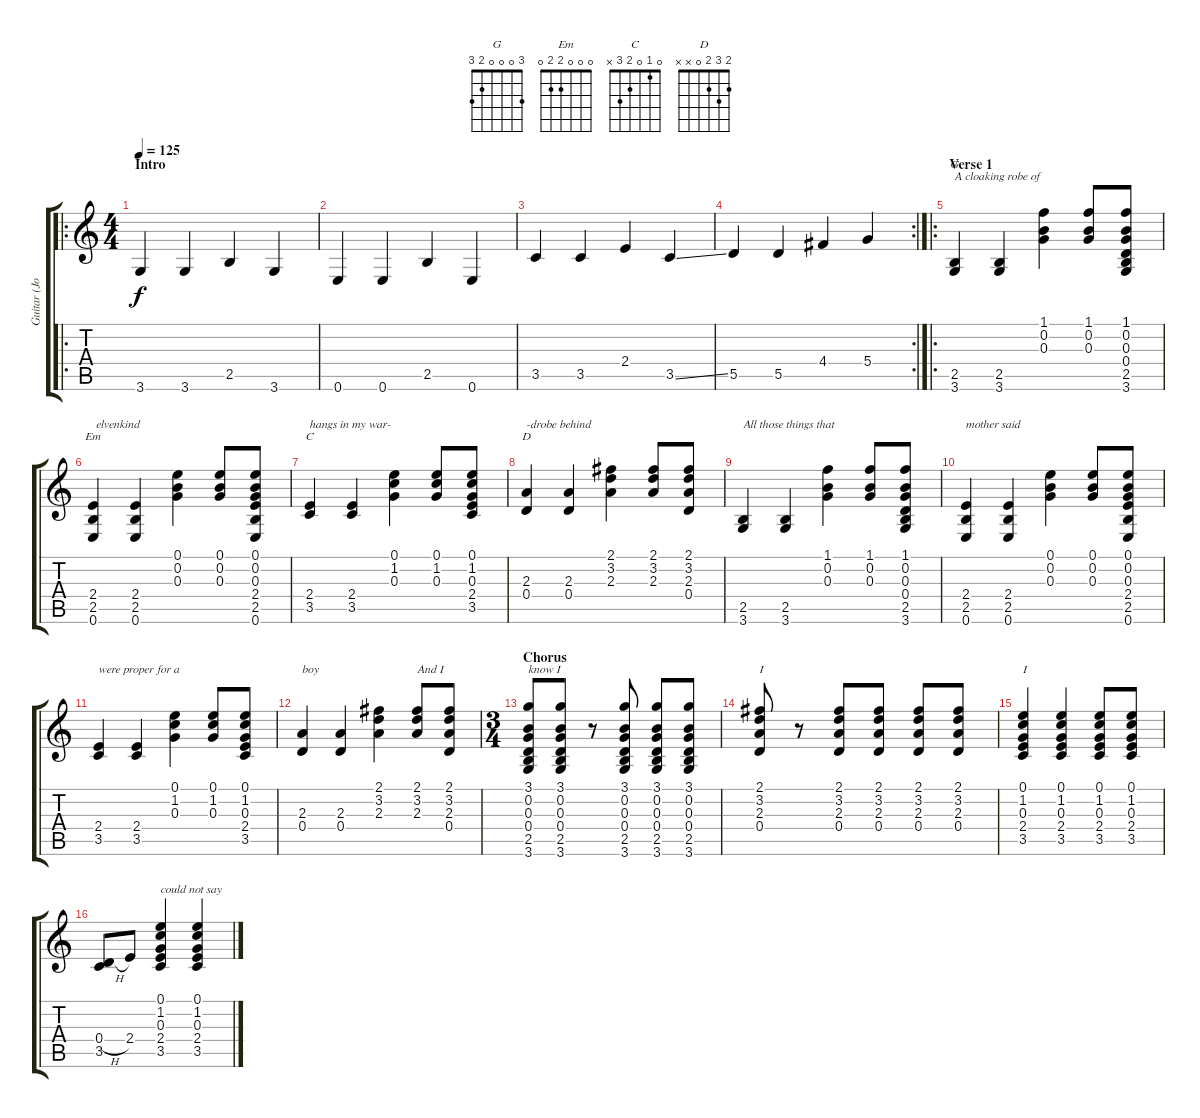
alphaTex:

\track ("Guitar (John Wozniak)" "Guitar (Jo") {instrument electricguitarclean}
\staff {score tabs}
\tuning (E4 B3 G3 D3 A2 E2) {hide}
\chord ("G" 3 0 0 0 2 3)
\chord ("Em" 0 0 0 2 2 0)
\chord ("C" 0 1 0 2 3 x)
\chord ("D" 2 3 2 0 x x)
\ro
\ts (4 4)
\section ("" "Intro")
\tempo 125
\clef g2
\ks c
3.6.4{dy f instrument electricguitarclean} 3.6.4 2.5.4 3.6.4 |
0.6.4 0.6.4 2.5.4 0.6.4 |
3.5.4 3.5.4 2.4.4 3.5{ss}.4 |
\rc 2
5.5.4 5.5.4 4.4.4 5.4.4 |
\ro
\section ("" "Verse 1")
(2.5 3.6).4{ch "G" txt "A cloaking robe of"} (2.5 3.6).4 (1.1 0.2 0.3).4 (1.1 0.2 0.3).8 (1.1 0.2 0.3 0.4 2.5 3.6).8 |
(2.4 2.5 0.6).4{ch "Em" txt " elvenkind"} (2.4 2.5 0.6).4 (0.1 0.2 0.3).4 (0.1 0.2 0.3).8 (0.1 0.2 0.3 2.4 2.5 0.6).8 |
(2.4 3.5).4{ch "C" txt "hangs in my war-"} (2.4 3.5).4 (0.1 1.2 0.3).4 (0.1 1.2 0.3).8 (0.1 1.2 0.3 2.4 3.5).8 |
(2.3 0.4).4{ch "D" txt "-drobe behind"} (2.3 0.4).4 (2.1 3.2 2.3).4 (2.1 3.2 2.3).8 (2.1 3.2 2.3 0.4).8 |
(2.5 3.6).4{txt "All those things that"} (2.5 3.6).4 (1.1 0.2 0.3).4 (1.1 0.2 0.3).8 (1.1 0.2 0.3 0.4 2.5 3.6).8 |
(2.4 2.5 0.6).4{txt "mother said"} (2.4 2.5 0.6).4 (0.1 0.2 0.3).4 (0.1 0.2 0.3).8 (0.1 0.2 0.3 2.4 2.5 0.6).8 |
(2.4 3.5).4{txt "were proper for a"} (2.4 3.5).4 (0.1 1.2 0.3).4 (0.1 1.2 0.3).8 (0.1 1.2 0.3 2.4 3.5).8 |
(2.3 0.4).4{txt "boy"} (2.3 0.4).4 (2.1 3.2 2.3).4 (2.1 3.2 2.3).8{txt "And I"} (2.1 3.2 2.3 0.4).8 |
\ts (3 4)
\section ("" "Chorus")
(3.1 0.2 0.3 0.4 2.5 3.6).8{txt "know I"} (3.1 0.2 0.3 0.4 2.5 3.6).8 r.8 (3.1 0.2 0.3 0.4 2.5 3.6).8 (3.1 0.2 0.3 0.4 2.5 3.6).8 (3.1 0.2 0.3 0.4 2.5 3.6).8 |
(2.1 3.2 2.3 0.4).8{txt "I"} r.8 (2.1 3.2 2.3 0.4).8 (2.1 3.2 2.3 0.4).8 (2.1 3.2 2.3 0.4).8 (2.1 3.2 2.3 0.4).8 |
(0.1 1.2 0.3 2.4 3.5).4{txt "I"} (0.1 1.2 0.3 2.4 3.5).4 (0.1 1.2 0.3 2.4 3.5).8 (0.1 1.2 0.3 2.4 3.5).8 |
(0.4{h} 3.5).8 2.4.8 (0.1 1.2 0.3 2.4 3.5).4{txt "could not say"} (0.1 1.2 0.3 2.4 3.5).4
